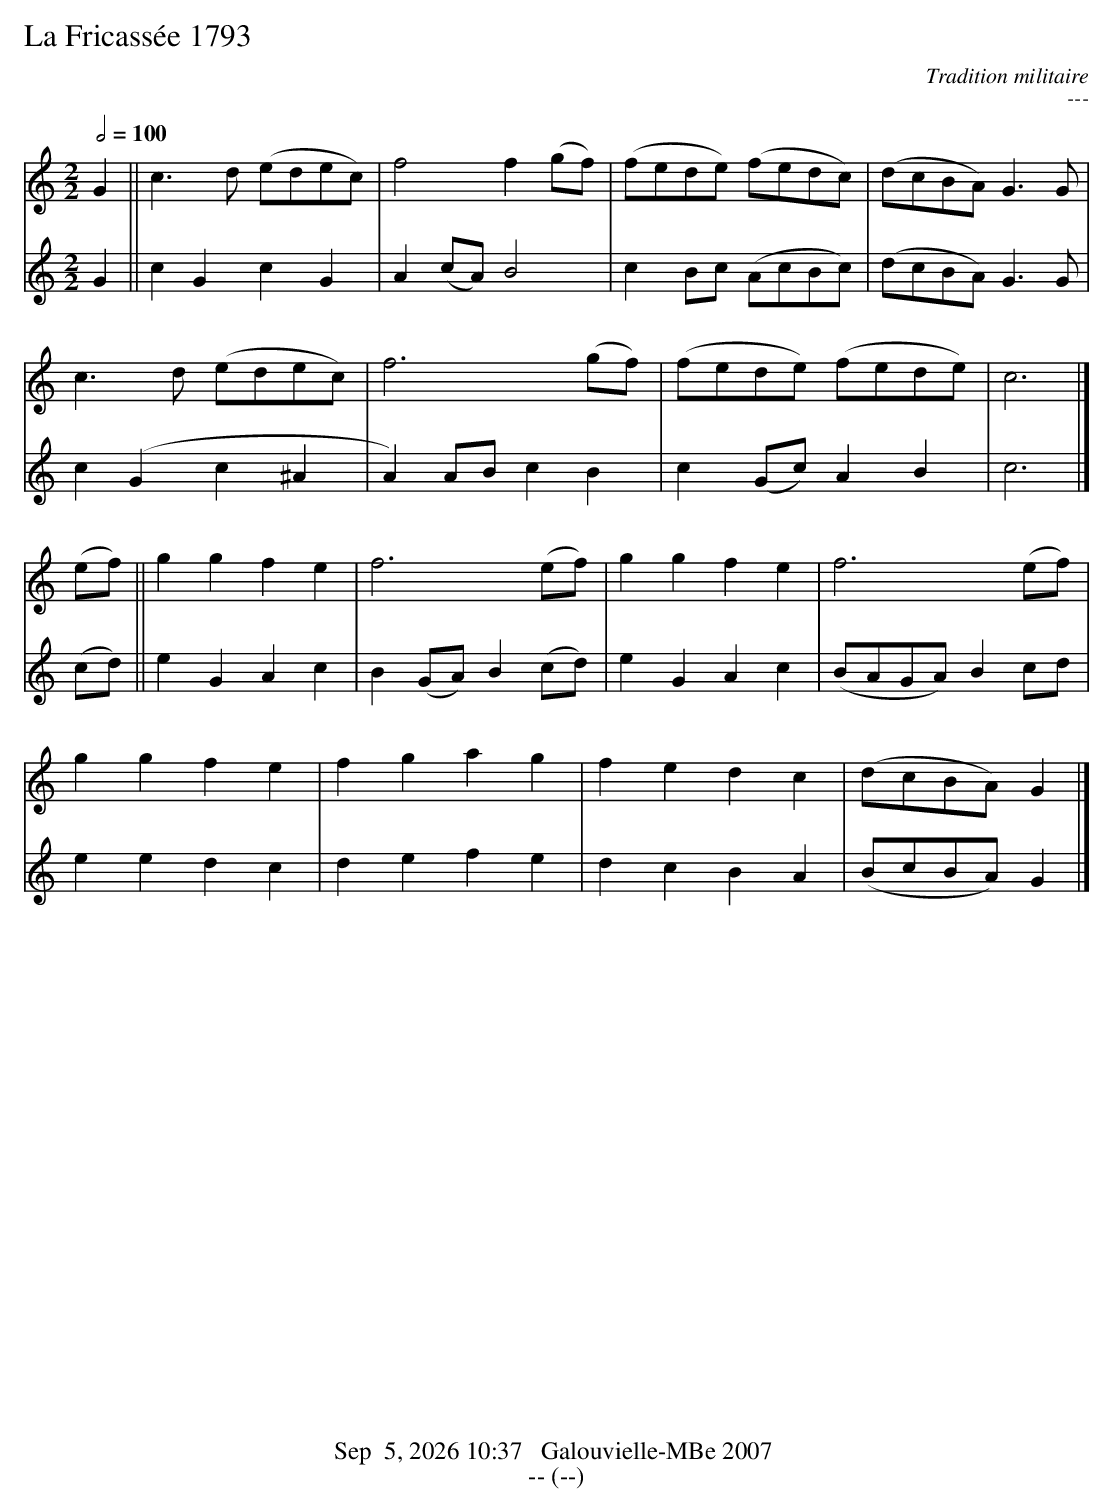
X:1
T:La Fricassée 1793
C:Tradition militaire
Q:1/2=100
M:2/2
L:1/8
K:C
V:1
G2||c3d (edec)|f4f2(gf)|(fede) (fedc)|(dcBA) G3G|
c3d (edec)|f6(gf)|(fede) (fede)|c6|]
(ef)||g2g2f2e2|f6(ef)|g2g2f2e2|f6(ef)|
g2g2f2e2|f2g2a2g2|f2e2d2c2|(dcBA) G2|]
V:2
G2||c2G2c2G2|A2(cA) B4|c2Bc (AcBc)|(dcBA) G3G|
c2(G2c2^A2|A2)AB c2B2|c2(Gc) A2B2|c6|]
(cd)||e2G2A2c2|B2(GA) B2(cd)|e2G2A2c2|(BAGA) B2cd|
e2e2d2c2|d2e2f2e2|d2c2B2A2|(BcBA) G2|]
